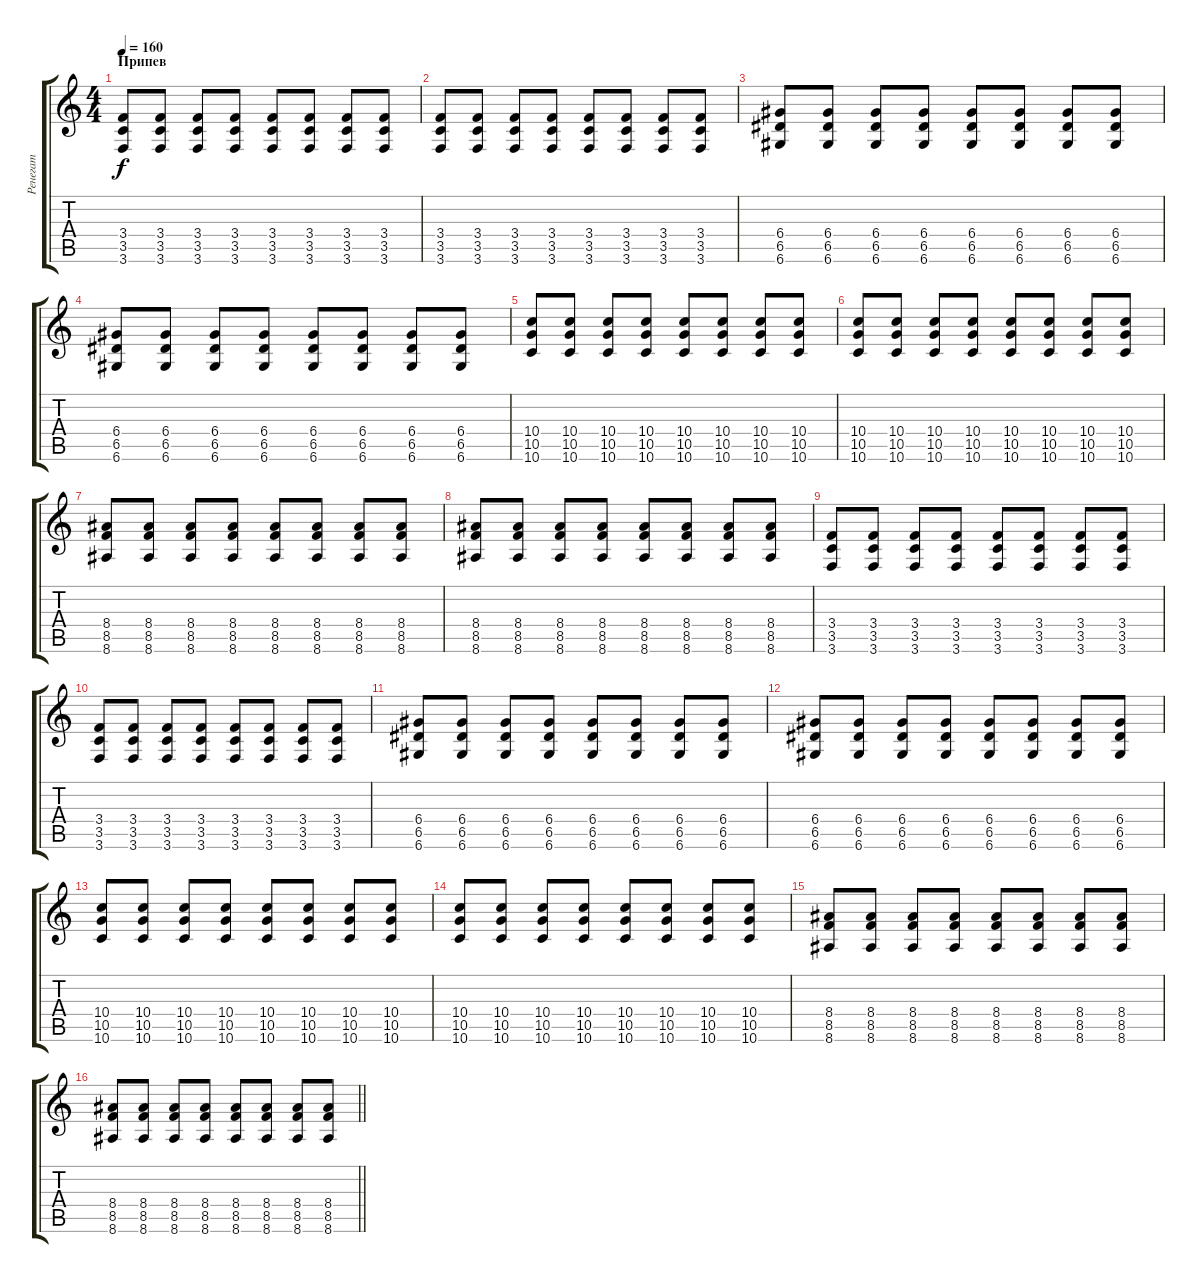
\track ("Ренегат" "Ренегат") {instrument distortionguitar}
\staff {score tabs}
\tuning (E4 B3 G3 D3 A2 D2) {hide}
\ts (4 4)
\section ("" "Припев")
\tempo 160
\clef g2
\ks c
(3.4 3.5 3.6).8{dy f} (3.4 3.5 3.6).8 (3.4 3.5 3.6).8 (3.4 3.5 3.6).8 (3.4 3.5 3.6).8 (3.4 3.5 3.6).8 (3.4 3.5 3.6).8 (3.4 3.5 3.6).8 |
(3.4 3.5 3.6).8 (3.4 3.5 3.6).8 (3.4 3.5 3.6).8 (3.4 3.5 3.6).8 (3.4 3.5 3.6).8 (3.4 3.5 3.6).8 (3.4 3.5 3.6).8 (3.4 3.5 3.6).8 |
(6.4 6.5 6.6).8 (6.4 6.5 6.6).8 (6.4 6.5 6.6).8 (6.4 6.5 6.6).8 (6.4 6.5 6.6).8 (6.4 6.5 6.6).8 (6.4 6.5 6.6).8 (6.4 6.5 6.6).8 |
(6.4 6.5 6.6).8 (6.4 6.5 6.6).8 (6.4 6.5 6.6).8 (6.4 6.5 6.6).8 (6.4 6.5 6.6).8 (6.4 6.5 6.6).8 (6.4 6.5 6.6).8 (6.4 6.5 6.6).8 |
(10.4 10.5 10.6).8 (10.4 10.5 10.6).8 (10.4 10.5 10.6).8 (10.4 10.5 10.6).8 (10.4 10.5 10.6).8 (10.4 10.5 10.6).8 (10.4 10.5 10.6).8 (10.4 10.5 10.6).8 |
(10.4 10.5 10.6).8 (10.4 10.5 10.6).8 (10.4 10.5 10.6).8 (10.4 10.5 10.6).8 (10.4 10.5 10.6).8 (10.4 10.5 10.6).8 (10.4 10.5 10.6).8 (10.4 10.5 10.6).8 |
(8.4 8.5 8.6).8 (8.4 8.5 8.6).8 (8.4 8.5 8.6).8 (8.4 8.5 8.6).8 (8.4 8.5 8.6).8 (8.4 8.5 8.6).8 (8.4 8.5 8.6).8 (8.4 8.5 8.6).8 |
(8.4 8.5 8.6).8 (8.4 8.5 8.6).8 (8.4 8.5 8.6).8 (8.4 8.5 8.6).8 (8.4 8.5 8.6).8 (8.4 8.5 8.6).8 (8.4 8.5 8.6).8 (8.4 8.5 8.6).8 |
(3.4 3.5 3.6).8 (3.4 3.5 3.6).8 (3.4 3.5 3.6).8 (3.4 3.5 3.6).8 (3.4 3.5 3.6).8 (3.4 3.5 3.6).8 (3.4 3.5 3.6).8 (3.4 3.5 3.6).8 |
(3.4 3.5 3.6).8 (3.4 3.5 3.6).8 (3.4 3.5 3.6).8 (3.4 3.5 3.6).8 (3.4 3.5 3.6).8 (3.4 3.5 3.6).8 (3.4 3.5 3.6).8 (3.4 3.5 3.6).8 |
(6.4 6.5 6.6).8 (6.4 6.5 6.6).8 (6.4 6.5 6.6).8 (6.4 6.5 6.6).8 (6.4 6.5 6.6).8 (6.4 6.5 6.6).8 (6.4 6.5 6.6).8 (6.4 6.5 6.6).8 |
(6.4 6.5 6.6).8 (6.4 6.5 6.6).8 (6.4 6.5 6.6).8 (6.4 6.5 6.6).8 (6.4 6.5 6.6).8 (6.4 6.5 6.6).8 (6.4 6.5 6.6).8 (6.4 6.5 6.6).8 |
(10.4 10.5 10.6).8 (10.4 10.5 10.6).8 (10.4 10.5 10.6).8 (10.4 10.5 10.6).8 (10.4 10.5 10.6).8 (10.4 10.5 10.6).8 (10.4 10.5 10.6).8 (10.4 10.5 10.6).8 |
(10.4 10.5 10.6).8 (10.4 10.5 10.6).8 (10.4 10.5 10.6).8 (10.4 10.5 10.6).8 (10.4 10.5 10.6).8 (10.4 10.5 10.6).8 (10.4 10.5 10.6).8 (10.4 10.5 10.6).8 |
(8.4 8.5 8.6).8 (8.4 8.5 8.6).8 (8.4 8.5 8.6).8 (8.4 8.5 8.6).8 (8.4 8.5 8.6).8 (8.4 8.5 8.6).8 (8.4 8.5 8.6).8 (8.4 8.5 8.6).8 |
\barLineRight lightlight
(8.4 8.5 8.6).8 (8.4 8.5 8.6).8 (8.4 8.5 8.6).8 (8.4 8.5 8.6).8 (8.4 8.5 8.6).8 (8.4 8.5 8.6).8 (8.4 8.5 8.6).8 (8.4 8.5 8.6).8
